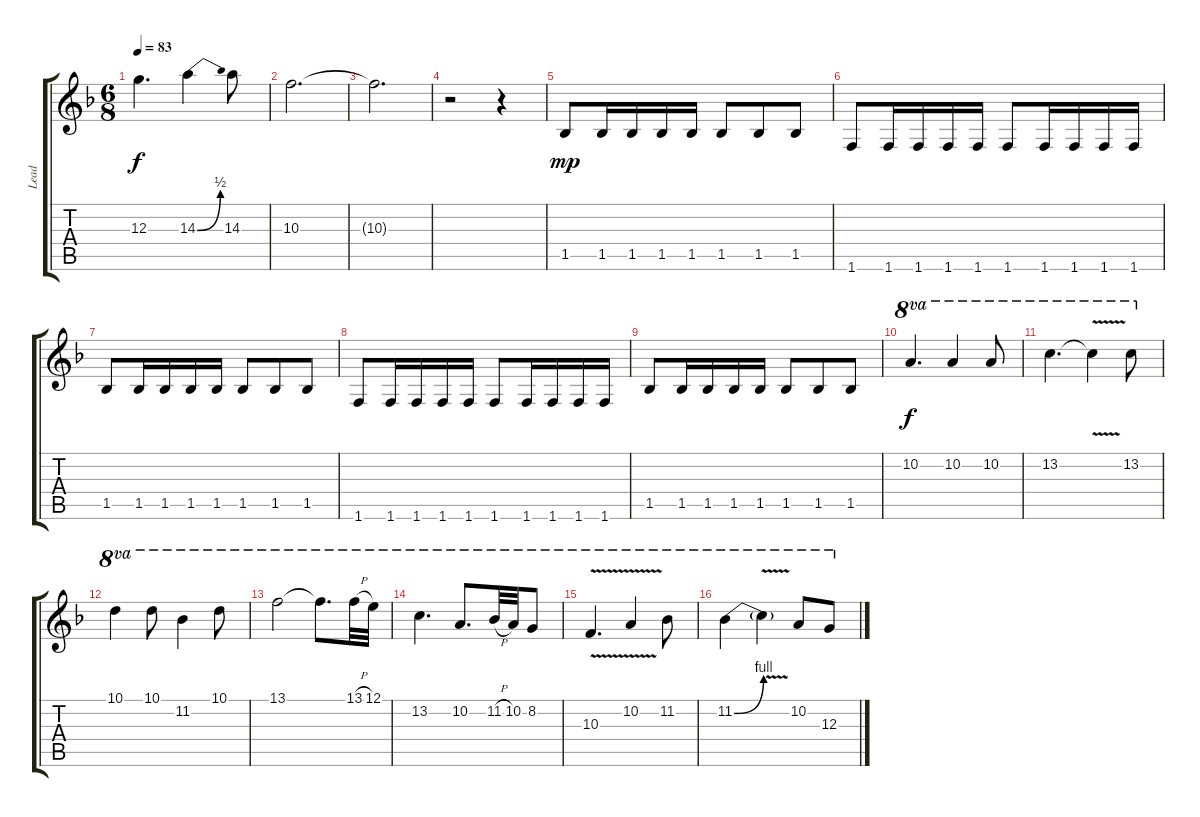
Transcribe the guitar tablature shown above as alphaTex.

\track ("Lead" "Lead") {instrument overdrivenguitar}
\staff {score tabs}
\tuning (E4 B3 G3 D3 A2 E2) {hide}
\ts (6 8)
\tempo 83
\clef g2
\ks f
12.3.4{d dy f} 14.3{be (bend 0 0 60 2)}.4 14.3.8 |
10.3.2{d} |
10.3{t}.2{d volume 2} |
r.2{volume 14} r.4 |
1.5.8{dy mp} 1.5.16 1.5.16 1.5.16 1.5.16 1.5.8 1.5.8 1.5.8 |
1.6.8 1.6.16 1.6.16 1.6.16 1.6.16 1.6.8 1.6.16 1.6.16 1.6.16 1.6.16 |
1.5.8 1.5.16 1.5.16 1.5.16 1.5.16 1.5.8 1.5.8 1.5.8 |
1.6.8 1.6.16 1.6.16 1.6.16 1.6.16 1.6.8 1.6.16 1.6.16 1.6.16 1.6.16 |
1.5.8 1.5.16 1.5.16 1.5.16 1.5.16 1.5.8 1.5.8 1.5.8 |
10.2.4{d ot 8va dy f} 10.2.4{ot 8va} 10.2.8{ot 8va} |
13.2.4{d ot 8va} 13.2{v t}.4{ot 8va} 13.2.8{ot 8va} |
10.1.4{ot 8va} 10.1.8{ot 8va} 11.2.4{ot 8va} 10.1.8{ot 8va} |
13.1.2{ot 8va} 13.1{t}.8{d ot 8va} 13.1{h}.32{ot 8va} 12.1.32{ot 8va} |
13.2.4{d ot 8va} 10.2.8{d ot 8va} 11.2{h}.32{ot 8va} 10.2.32{ot 8va} 8.2.8{ot 8va} |
10.3{v}.4{d ot 8va} 10.2{v}.4{ot 8va} 11.2.8{ot 8va} |
11.2{be (bend 0 0 60 4)}.4{ot 8va} 11.2{v t}.4{ot 8va} 10.2.8{ot 8va} 12.3.8{ot 8va}
